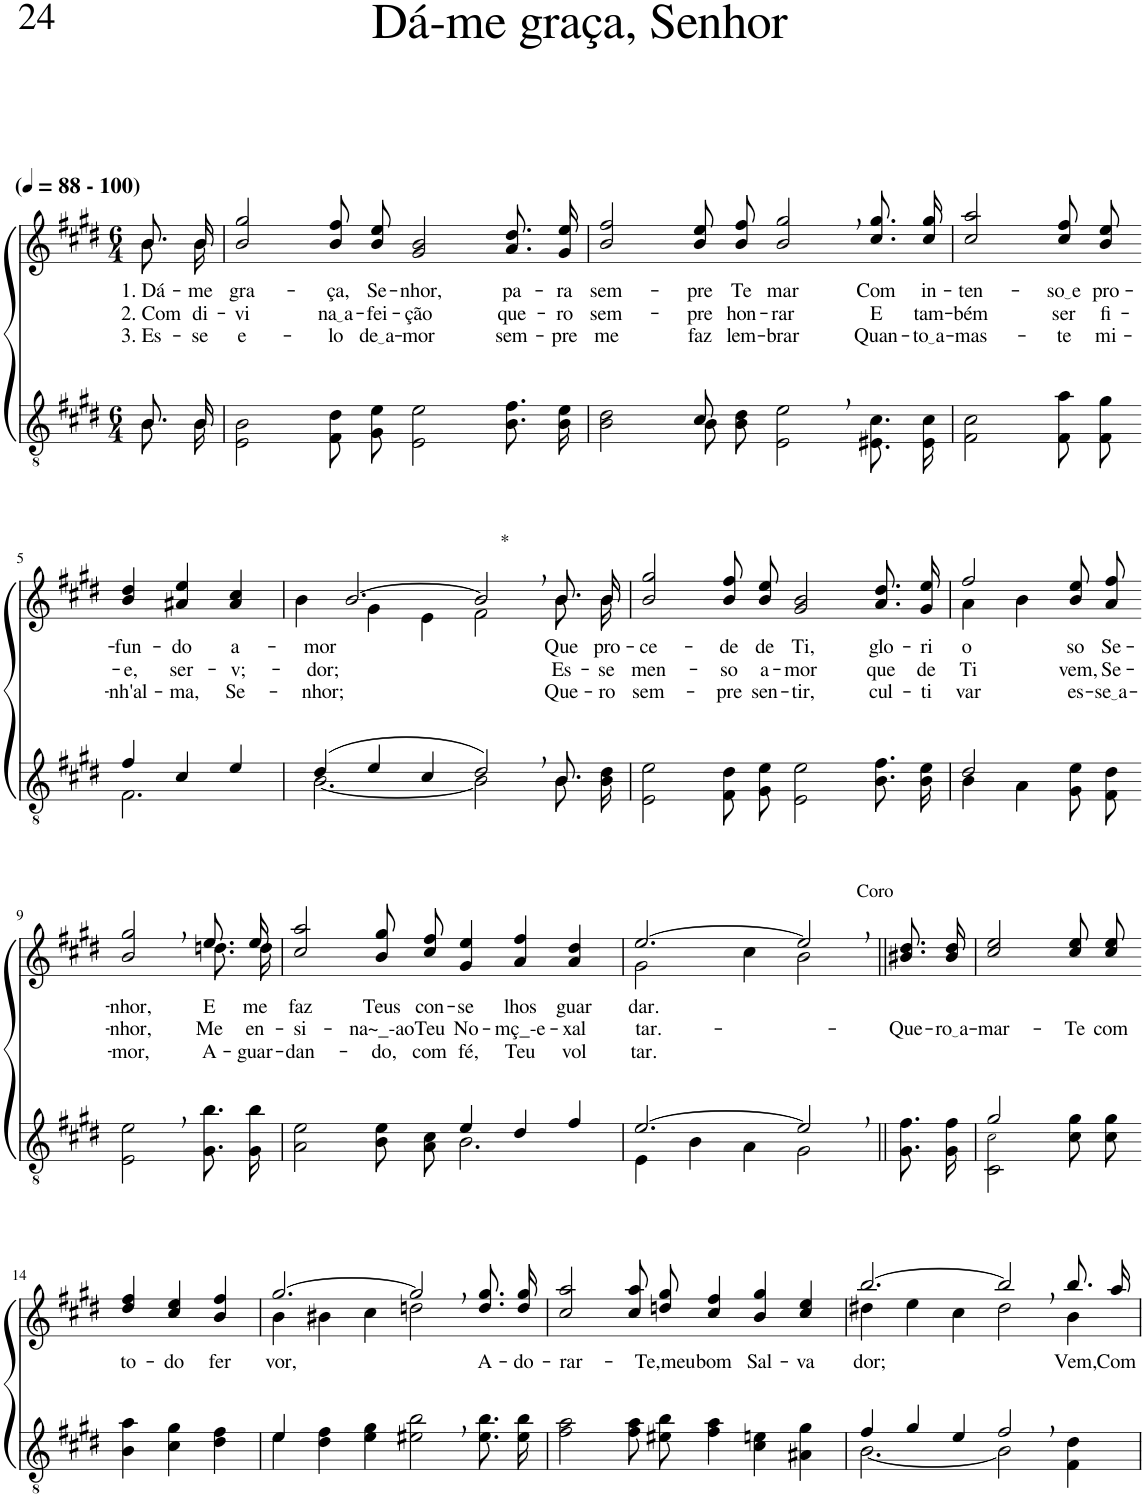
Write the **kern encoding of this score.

**kern	**kern	**text	**text	**text
*part2	*part1	*part1	*part1	*part1
*staff2	*staff1	*staff1	*staff1	*staff1
*I"Parte III e IV	*I"Parte I e II	*	*	*
*clefGv2	*clefG2	*	*	*
*Trd5c9	*Trd5c9	*	*	*
*k[f#c#g#d#]	*k[f#c#g#d#]	*	*	*
*M6/4	*M6/4	*	*	*
*MM88	*MM88	*	*	*
=1	=1	=1	=1	=1
*^	*	*	*	*
!	!	!LO:TX:a:B:t=(	!	!	!
!	!	!LO:TX:a:B:t=- 100)	!	!	!
!	!	!	!LO:LY:b	!LO:LY:b	!LO:LY:b
*	*	*^	*	*	*
8.B/L	8.B\L	8.b/L	8.b\L	1. Dá-	2. Com	3. Es-
!	!	!	!	!LO:LY:b	!LO:LY:b	!LO:LY:b
16B/Jk	16B\Jk	16b/Jk	16b\Jk	-me	di-	-se
=2	=2	=2	=2	=2	=2	=2
!	!	!	!	!LO:LY:b	!LO:LY:b	!LO:LY:b
*v	*v	*	*	*	*	*
*	*v	*v	*	*	*
2E\ 2B\	2b/ 2gg#/	gra-	-vi	e-
!	!	!LO:LY:b	!LO:LY:b	!LO:LY:b
8F#\ 8d#\L	8b\ 8ff#\L	-ça,	na a	-lo
!	!	!LO:LY:b	!LO:LY:b	!LO:LY:b
8G#\ 8e\J	8b\ 8ee\J	Se-	-fei-	de a
!	!	!LO:LY:b	!LO:LY:b	!LO:LY:b
2E\ 2e\	2g#/ 2b/	-nhor,	-ção	-mor
!	!	!LO:LY:b	!LO:LY:b	!LO:LY:b
8.B\ 8.f#\L	8.a\ 8.dd#\L	pa-	que-	sem-
!	!	!LO:LY:b	!LO:LY:b	!LO:LY:b
16B\ 16e\Jk	16g#\ 16ee\Jk	-ra	-ro	-pre
=3	=3	=3	=3	=3
*^	*	*	*	*
!	!	!	!LO:LY:b	!LO:LY:b	!LO:LY:b
2ryy	2B\ 2d#\	2b/ 2ff#/	sem-	sem-	me
!	!	!	!LO:LY:b	!LO:LY:b	!LO:LY:b
8c#/	8B\L	8b\ 8ee\L	-pre	-pre	faz
!	!	!	!LO:LY:b	!LO:LY:b	!LO:LY:b
2..ryy	8B\ 8d#\J	8b\ 8ff#\J	Te	hon-	lem-
!	!	!	!LO:LY:b	!LO:LY:b	!LO:LY:b
.	2E\ 2e\	2b/, 2gg#/,	mar	-rar	-brar
!	!	!	!LO:LY:b	!LO:LY:b	!LO:LY:b
.	8.E#X/ 8.c#/L	8.cc#\ 8.gg#\L	Com	E	Quan-
!	!	!	!LO:LY:b	!LO:LY:b	!LO:LY:b
.	16E#/ 16c#/Jk	16cc#\ 16gg#\Jk	in-	tam-	to a
=4	=4	=4	=4	=4	=4
!	!	!	!LO:LY:b	!LO:LY:b	!LO:LY:b
*v	*v	*	*	*	*
2F#\ 2c#\	2cc#/ 2aa/	-ten-	-bém	-mas-
!	!	!LO:LY:b	!LO:LY:b	!LO:LY:b
8F#\ 8a\L	8cc#\ 8ff#\L	so e	ser	-te
!	!	!LO:LY:b	!LO:LY:b	!LO:LY:b
8F#\ 8g#\J	8b\ 8ee\J	pro-	fi-	mi-
!!LO:LB:g=z
=5-	=5-	=5-	=5-	=5-
*^	*	*	*	*
!	!	!	!LO:LY:b	!LO:LY:b	!LO:LY:b
4f#/	2.F#\	4b/ 4dd#/	-fun-	-e,	-nh'al-
!	!	!	!LO:LY:b	!LO:LY:b	!LO:LY:b
4c#/	.	4a#X/ 4ee/	-do	ser-	-ma,
!	!	!	!LO:LY:b	!LO:LY:b	!LO:LY:b
4e/	.	4a#/ 4cc#/	a-	-v;-	Se-
=6	=6	=6	=6	=6	=6
!	!	!	!LO:LY:b	!LO:LY:b	!LO:LY:b
*	*	*^	*	*	*
(4d#/	[2.B\	[2.b/	4b\	-mor	-dor;	-nhor;
4e/	.	.	4g#\	.	.	.
4c#/	.	.	4e\	.	.	.
!	!	!LO:TX:a:t=*	!	!	!	!
2d#,/)	2B\]	2b,/]	2f#\	.	.	.
!	!	!	!	!LO:LY:b	!LO:LY:b	!LO:LY:b
8.B\L	8.B\	8.b/L	8.b\L	Que	Es-	Que-
!	!	!	!	!LO:LY:b	!LO:LY:b	!LO:LY:b
16B\ 16d#\Jk	16ryy	16b/Jk	16b\Jk	pro-	-se	-ro
=7	=7	=7	=7	=7	=7	=7
!	!	!	!	!LO:LY:b	!LO:LY:b	!LO:LY:b
*v	*v	*	*	*	*	*
*	*v	*v	*	*	*
2E\ 2e\	2b/ 2gg#/	-ce-	men-	sem-
!	!	!LO:LY:b	!LO:LY:b	!LO:LY:b
8F#\ 8d#\L	8b\ 8ff#\L	-de	-so	-pre
!	!	!LO:LY:b	!LO:LY:b	!LO:LY:b
8G#\ 8e\J	8b\ 8ee\J	de	a-	sen-
!	!	!LO:LY:b	!LO:LY:b	!LO:LY:b
2E\ 2e\	2g#/ 2b/	Ti,	-mor	-tir,
!	!	!LO:LY:b	!LO:LY:b	!LO:LY:b
8.B\ 8.f#\L	8.a\ 8.dd#\L	glo-	que	cul-
!	!	!LO:LY:b	!LO:LY:b	!LO:LY:b
16B\ 16e\Jk	16g#\ 16ee\Jk	-ri-	de	-ti-
=8	=8	=8	=8	=8
*^	*^	*	*	*
!	!	!	!	!LO:LY:b	!LO:LY:b	!LO:LY:b
2d#/	4B\	2ff#/	4a\	-o-	Ti	-var
.	4A\	.	4b\	.	.	.
!	!	!	!	!LO:LY:b	!LO:LY:b	!LO:LY:b
4ryy	8G#\ 8e\L	8b\ 8ee\L	4ryy	-so	vem,	es-
!	!	!	!	!LO:LY:b	!LO:LY:b	!LO:LY:b
.	8F#\ 8d#\J	8a\ 8ff#\J	.	Se-	Se-	se a
!!LO:LB:g=z	!!
=9-	=9-	=9-	=9-	=9-	=9-	=9-
!	!	!	!	!LO:LY:b	!LO:LY:b	!LO:LY:b
*v	*v	*	*	*	*	*
2E\, 2e\,	2b/, 2gg#/,	2ryy	-nhor,	-nhor,	-mor,
!	!	!	!LO:LY:b	!LO:LY:b	!LO:LY:b
8.G#\ 8.b\L	8.ee/L	8.ddn\L	E	Me	A-
!	!	!	!LO:LY:b	!LO:LY:b	!LO:LY:b
16G#\ 16b\Jk	16ee/Jk	16dd\Jk	me	en-	-guar-
=10	=10	=10	=10	=10	=10
*^	*	*	*	*	*
!	!	!	!	!LO:LY:b	!LO:LY:b	!LO:LY:b
*	*	*v	*v	*	*	*
2.ryy	2A\ 2e\	2cc#/ 2aa/	faz	-si-	-dan-
!	!	!	!LO:LY:b	!LO:LY:b	!LO:LY:b
.	8B\ 8e\L	8b\ 8gg#\L	Teus	-na~_-ao	-do,
!	!	!	!LO:LY:b	!LO:LY:b	!LO:LY:b
.	8A\ 8c#\J	8cc#\ 8ff#\J	con-	Teu	com
!	!	!	!LO:LY:b	!LO:LY:b	!LO:LY:b
4e/	2.B\	4g#/ 4ee/	-se	No-	fé,
!	!	!	!LO:LY:b	!LO:LY:b	!LO:LY:b
4d#/	.	4a/ 4ff#/	lhos	-mç_-e-	Teu
!	!	!	!LO:LY:b	!LO:LY:b	!LO:LY:b
4f#/	.	4a/ 4dd#/	guar-	-xal-	vol-
=11	=11	=11	=11	=11	=11
*	*	*^	*	*	*
!	!	!	!	!LO:LY:b	!LO:LY:b	!LO:LY:b
[2.e/	4E\	[2.ee/	2g#\	-dar.	tar.-	tar.
.	4B\	.	.	.	.	.
.	4A\	.	4cc#\	.	.	.
!	!	!LO:TX:a:t=Coro	!	!	!	!
2e,/]	2G#\	2ee,/]	2b\	.	.	.
=12||	=12||	=12||	=12||	=12||	=12||	=12||
!	!	!	!	!	!LO:LY:b	!
*v	*v	*	*	*	*	*
*	*v	*v	*	*	*
8.G#\ 8.f#\L	8.b#X\ 8.dd#\L	.	-Que-	.
!	!	!	!LO:LY:b	!
16G#\ 16f#\Jk	16b#\ 16dd#\Jk	.	ro a	.
=13	=13	=13	=13	=13
*^	*	*	*	*
!	!	!	!	!LO:LY:b	!
2g#/	2C#\ 2c#!\	2cc#/ 2ee/	.	-mar-	.
!	!	!	!	!LO:LY:b	!
8c#\ 8g#\L	4ryy	8cc#\ 8ee\L	.	-Te	.
!	!	!	!	!LO:LY:b	!
8c#\ 8g#\J	.	8cc#\ 8ee\J	.	com	.
*v	*v	*	*	*	*
!!LO:LB:g=z
=14-	=14-	=14-	=14-	=14-
!	!	!LO:LY:b	!	!
4B\ 4a\	4dd#/ 4ff#/	to-	.	.
!	!	!LO:LY:b	!	!
4c#\ 4g#\	4cc#/ 4ee/	-do	.	.
!	!	!LO:LY:b	!	!
4d#\ 4f#\	4b/ 4ff#/	fer-	.	.
=15	=15	=15	=15	=15
*^	*^	*	*	*
!	!	!	!	!LO:LY:b	!	!
4e\	4e/	[2.gg#/	4b\	-vor,	.	.
4d#\ 4f#\	1ryy	.	4b#X\	.	.	.
4e\ 4g#\	.	.	4cc#\	.	.	.
2e#X\, 2b\,	.	2gg#,/]	2ddn\	.	.	.
!	!	!	!	!LO:LY:b	!	!
8.e#\ 8.b\L	4ryy	8.dd\ 8.gg#\L	4ryy	A-	.	.
!	!	!	!	!LO:LY:b	!	!
16e#\ 16b\Jk	.	16dd\ 16gg#\Jk	.	-do-	.	.
*v	*v	*	*	*	*	*
*	*v	*v	*	*	*
=16	=16	=16	=16	=16
!	!	!LO:LY:b	!	!
2f#\ 2a\	2cc#/ 2aa/	-rar-	.	.
8f#\ 8a\L	8cc#\ 8aa\L	.	.	.
!	!	!LO:LY:b	!	!
8e#X\ 8b\J	8ddn\ 8gg#\J	-Te,meu	.	.
!	!	!LO:LY:b	!	!
4f#\ 4a\	4cc#/ 4ff#/	bom	.	.
!	!	!LO:LY:b	!	!
4c#\ 4en\	4b/ 4gg#/	Sal-	.	.
!	!	!LO:LY:b	!	!
4A#X\ 4g#\	4cc#/ 4ee/	-va-	.	.
=17	=17	=17	=17	=17
*^	*^	*	*	*
!	!	!	!	!LO:LY:b	!	!
4f#/	[2.B\	[2.bb/	4dd#X\	-dor;	.	.
4g#/	.	.	4ee\	.	.	.
4e/	.	.	4cc#\	.	.	.
2f#,/	2B\]	2bb,/]	2dd#\	.	.	.
!	!	!	!	!LO:LY:b	!	!
4ryy	4F#\ 4d#\	8.bb/L	4b\	Vem,	.	.
!	!	!	!	!LO:LY:b	!	!
.	.	16aa/Jk	.	Com	.	.
*v	*v	*	*	*	*	*
*	*v	*v	*	*	*
=	=	=	=	=
*-	*-	*-	*-	*-
